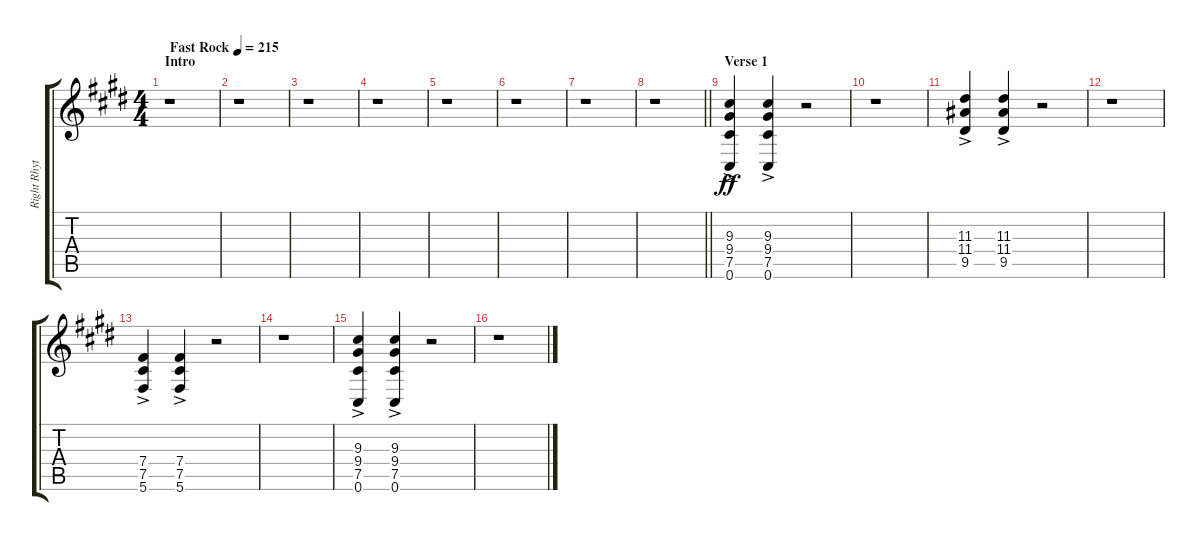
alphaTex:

\track ("Right Rhythm" "Right Rhyt") {instrument distortionguitar}
\staff {score tabs}
\tuning (Db4 Ab3 E3 B2 Gb2 Db2) {hide}
\ts (4 4)
\section ("" "Intro")
\tempo (215 "Fast Rock")
\clef g2
\ks e
r.1{dy ff instrument distortionguitar} |
r.1 |
r.1 |
r.1 |
r.1 |
r.1 |
r.1 |
\barLineRight lightlight
r.1 |
\section ("" "Verse 1")
(9.3{ac} 9.4{ac} 7.5{ac} 0.6{ac}).4 (9.3{ac} 9.4{ac} 7.5{ac} 0.6{ac}).4 r.2 |
r.1 |
(11.3{ac} 11.4{ac} 9.5{ac}).4 (11.3{ac} 11.4{ac} 9.5{ac}).4 r.2 |
r.1 |
(7.4{ac} 7.5{ac} 5.6{ac}).4 (7.4{ac} 7.5{ac} 5.6{ac}).4 r.2 |
r.1 |
(9.3{ac} 9.4{ac} 7.5{ac} 0.6{ac}).4 (9.3{ac} 9.4{ac} 7.5{ac} 0.6{ac}).4 r.2 |
r.1
